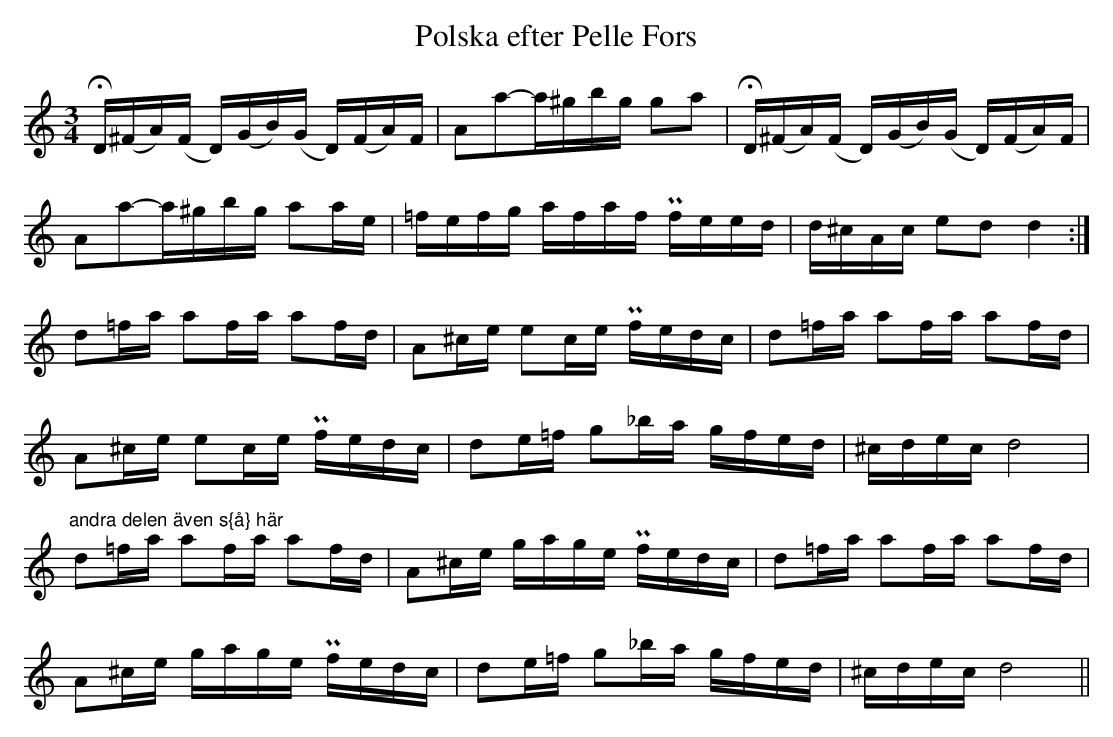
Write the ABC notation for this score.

X:1
T:Polska efter Pelle Fors
M:3/4
L:1/16
K:Ddor
HD(^FA)(F D)(GB)(G D)(FA)F | A2a2-a^gbg g2a2 | HD(^FA)(F D)(GB)(G D)(FA)F |
A2a2-a^gbg a2ae | =fefg afaf Pfeed | d^cAc e2d2 d4:|
d2=fa a2fa a2fd | A2^ce e2ce Pfedc | d2=fa a2fa a2fd |
A2^ce e2ce Pfedc | d2e=f g2_ba gfed | ^cdec d8 |
"andra delen \"aven s{\aa} h\"ar"
d2=fa a2fa a2fd | A2^ce gage Pfedc | d2=fa a2fa a2fd |
A2^ce gage Pfedc | d2e=f g2_ba gfed | ^cdec d8 ||
